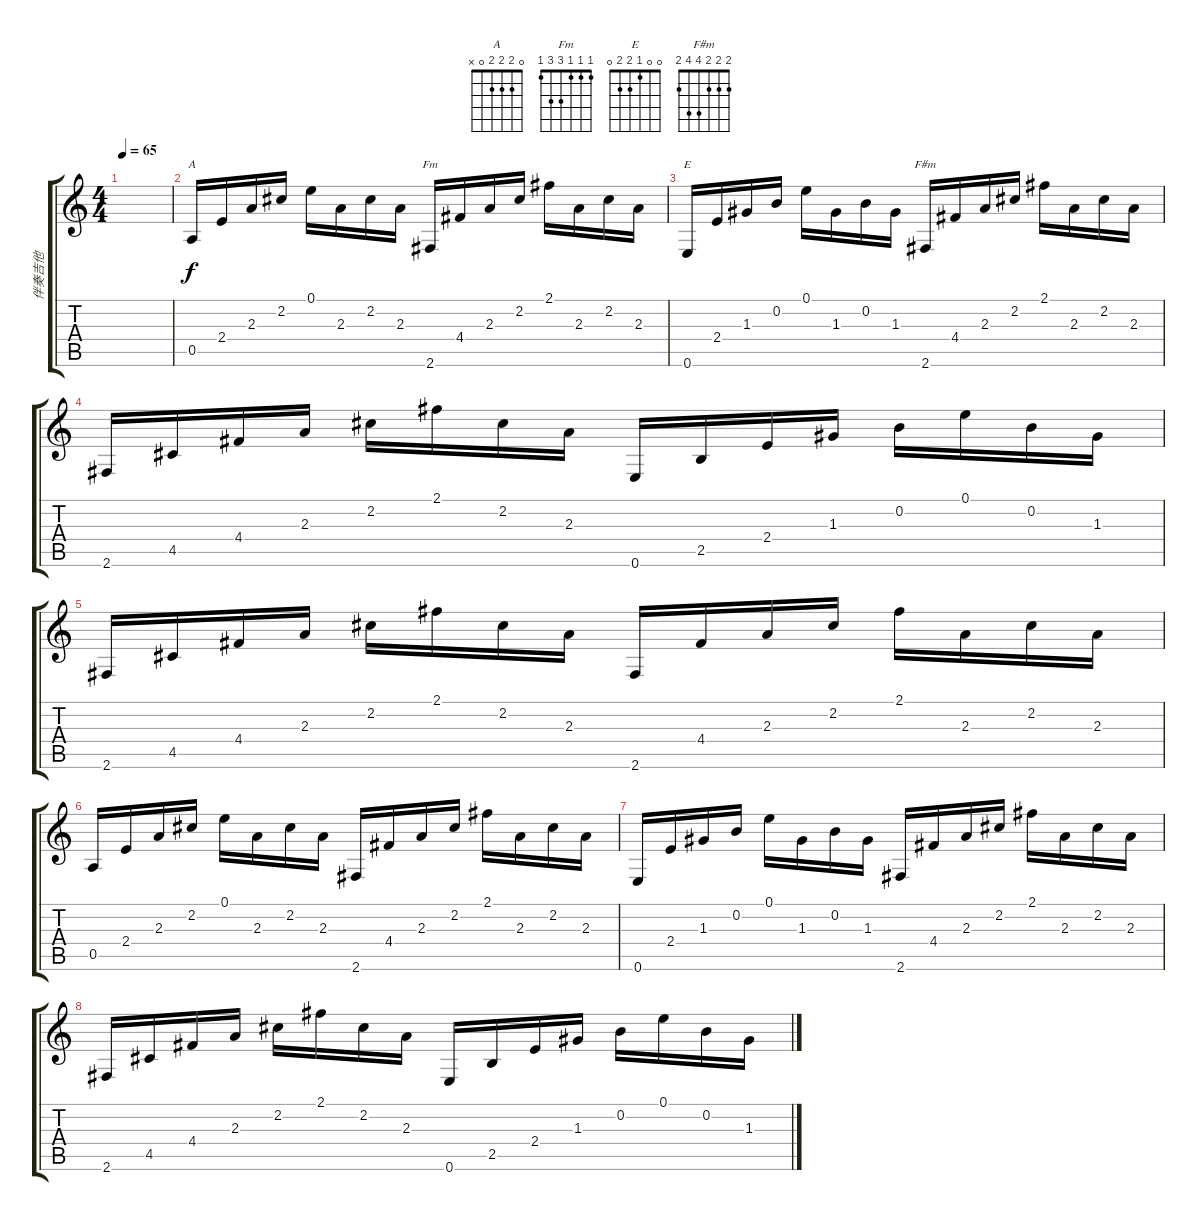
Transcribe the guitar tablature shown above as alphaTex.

\track ("伴奏吉他" "伴奏吉他") {instrument electricguitarjazz}
\staff {score tabs}
\tuning (E4 B3 G3 D3 A2 E2) {hide}
\chord ("A" 0 2 2 2 0 x)
\chord ("Fm" 1 1 1 3 3 1)
\chord ("E" 0 0 1 2 2 0)
\chord ("F#m" 2 2 2 4 4 2)
\ts (4 4)
\tempo 65
\clef g2
\ks c
|
0.5.16{ch "A"} 2.4.16 2.3.16 2.2.16 0.1.16 2.3.16 2.2.16 2.3.16 2.6.16{ch "Fm"} 4.4.16 2.3.16 2.2.16 2.1.16 2.3.16 2.2.16 2.3.16 |
0.6.16{ch "E"} 2.4.16 1.3.16 0.2.16 0.1.16 1.3.16 0.2.16 1.3.16 2.6.16{ch "F#m"} 4.4.16 2.3.16 2.2.16 2.1.16 2.3.16 2.2.16 2.3.16 |
2.6.16 4.5.16 4.4.16 2.3.16 2.2.16 2.1.16 2.2.16 2.3.16 0.6.16 2.5.16 2.4.16 1.3.16 0.2.16 0.1.16 0.2.16 1.3.16 |
2.6.16 4.5.16 4.4.16 2.3.16 2.2.16 2.1.16 2.2.16 2.3.16 2.6.16 4.4.16 2.3.16 2.2.16 2.1.16 2.3.16 2.2.16 2.3.16 |
0.5.16 2.4.16 2.3.16 2.2.16 0.1.16 2.3.16 2.2.16 2.3.16 2.6.16 4.4.16 2.3.16 2.2.16 2.1.16 2.3.16 2.2.16 2.3.16 |
0.6.16 2.4.16 1.3.16 0.2.16 0.1.16 1.3.16 0.2.16 1.3.16 2.6.16 4.4.16 2.3.16 2.2.16 2.1.16 2.3.16 2.2.16 2.3.16 |
2.6.16 4.5.16 4.4.16 2.3.16 2.2.16 2.1.16 2.2.16 2.3.16 0.6.16 2.5.16 2.4.16 1.3.16 0.2.16 0.1.16 0.2.16 1.3.16
